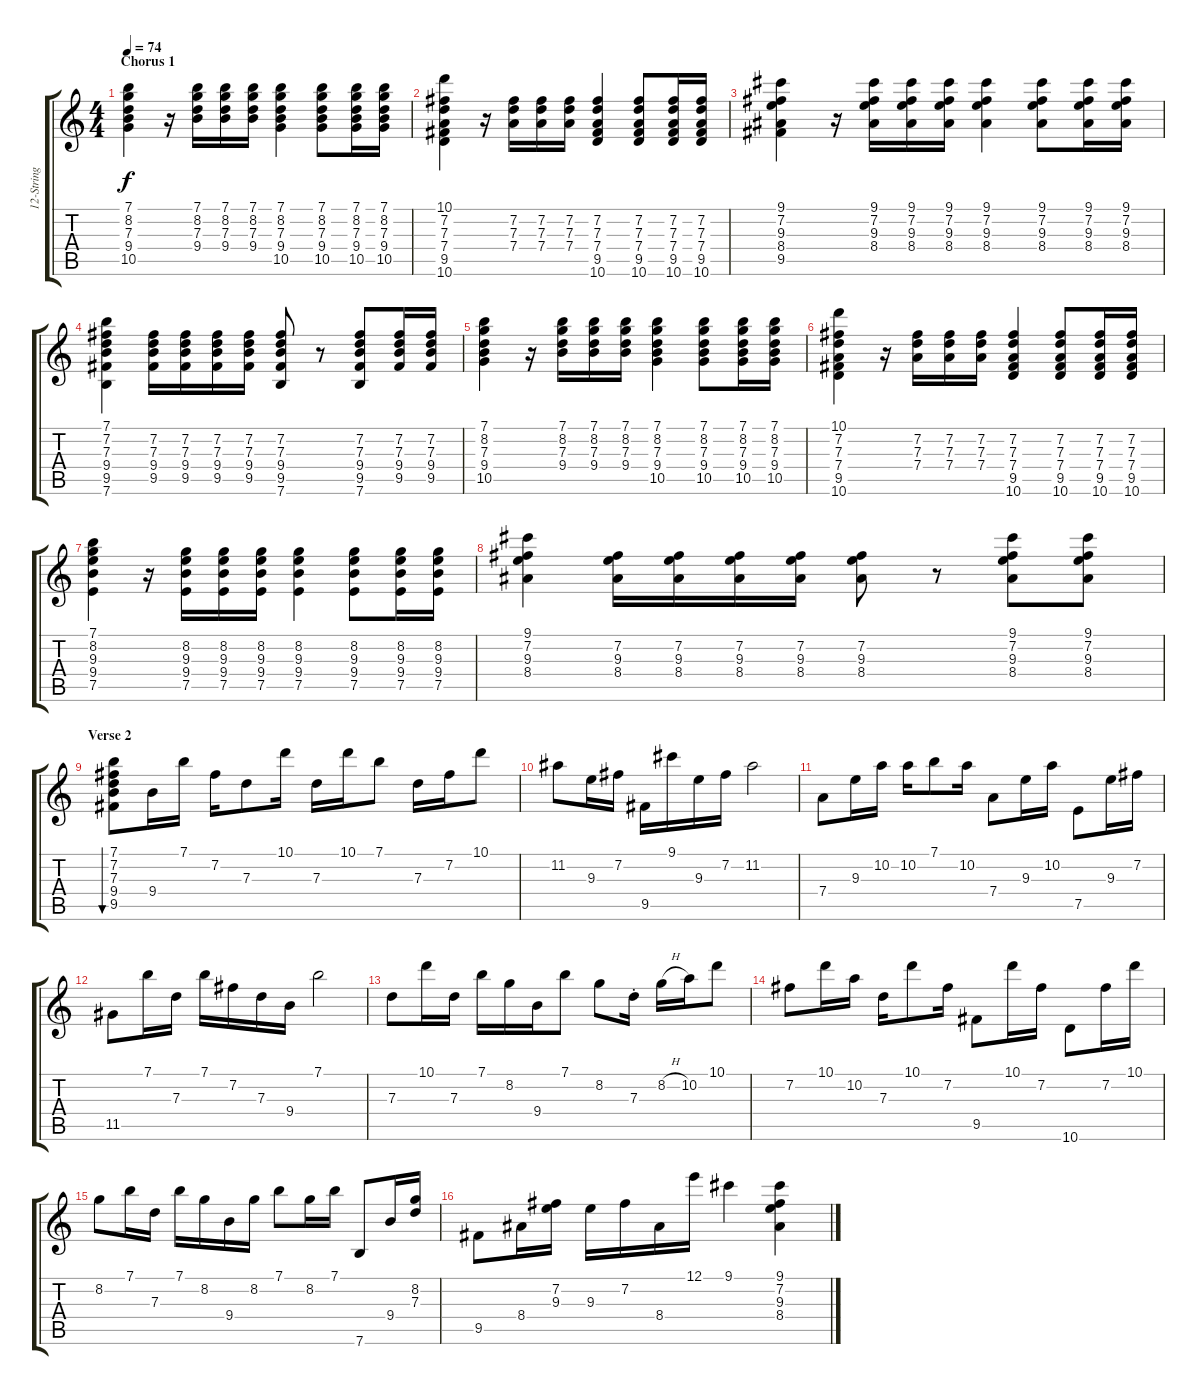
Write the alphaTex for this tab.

\track ("12-String Acoustic" "12-String ") {instrument acousticguitarsteel}
\staff {score tabs}
\tuning (E4 B3 G3 D3 A2 E2) {hide}
\ts (4 4)
\section ("" "Chorus 1")
\tempo 74
\clef g2
\ks c
(7.1 8.2 7.3 9.4 10.5).4{dy f volume 12} r.16 (7.1 8.2 7.3 9.4).16 (7.1 8.2 7.3 9.4).16 (7.1 8.2 7.3 9.4).16 (7.1 8.2 7.3 9.4 10.5).4 (7.1 8.2 7.3 9.4 10.5).8 (7.1 8.2 7.3 9.4 10.5).16 (7.1 8.2 7.3 9.4 10.5).16 |
(10.1 7.2 7.3 7.4 9.5 10.6).4 r.16 (7.2 7.3 7.4).16 (7.2 7.3 7.4).16 (7.2 7.3 7.4).16 (7.2 7.3 7.4 9.5 10.6).4 (7.2 7.3 7.4 9.5 10.6).8 (7.2 7.3 7.4 9.5 10.6).16 (7.2 7.3 7.4 9.5 10.6).16 |
(9.1 7.2 9.3 8.4 9.5).4 r.16 (9.1 7.2 9.3 8.4).16 (9.1 7.2 9.3 8.4).16 (9.1 7.2 9.3 8.4).16 (9.1 7.2 9.3 8.4).4 (9.1 7.2 9.3 8.4).8 (9.1 7.2 9.3 8.4).16 (9.1 7.2 9.3 8.4).16 |
(7.1 7.2 7.3 9.4 9.5 7.6).4 (7.2 7.3 9.4 9.5).16 (7.2 7.3 9.4 9.5).16 (7.2 7.3 9.4 9.5).16 (7.2 7.3 9.4 9.5).16 (7.2 7.3 9.4 9.5 7.6).8 r.8 (7.2 7.3 9.4 9.5 7.6).8 (7.2 7.3 9.4 9.5).16 (7.2 7.3 9.4 9.5).16 |
(7.1 8.2 7.3 9.4 10.5).4 r.16 (7.1 8.2 7.3 9.4).16 (7.1 8.2 7.3 9.4).16 (7.1 8.2 7.3 9.4).16 (7.1 8.2 7.3 9.4 10.5).4 (7.1 8.2 7.3 9.4 10.5).8 (7.1 8.2 7.3 9.4 10.5).16 (7.1 8.2 7.3 9.4 10.5).16 |
(10.1 7.2 7.3 7.4 9.5 10.6).4 r.16 (7.2 7.3 7.4).16 (7.2 7.3 7.4).16 (7.2 7.3 7.4).16 (7.2 7.3 7.4 9.5 10.6).4 (7.2 7.3 7.4 9.5 10.6).8 (7.2 7.3 7.4 9.5 10.6).16 (7.2 7.3 7.4 9.5 10.6).16 |
(7.1 8.2 9.3 9.4 7.5).4 r.16 (8.2 9.3 9.4 7.5).16 (8.2 9.3 9.4 7.5).16 (8.2 9.3 9.4 7.5).16 (8.2 9.3 9.4 7.5).4 (8.2 9.3 9.4 7.5).8 (8.2 9.3 9.4 7.5).16 (8.2 9.3 9.4 7.5).16 |
(9.1 7.2 9.3 8.4).4 (7.2 9.3 8.4).16 (7.2 9.3 8.4).16 (7.2 9.3 8.4).16 (7.2 9.3 8.4).16 (7.2 9.3 8.4).8 r.8 (9.1 7.2 9.3 8.4).8 (9.1 7.2 9.3 8.4).8 |
\section ("" "Verse 2")
(7.1 7.2 7.3 9.4 9.5).8{bu 120 volume 14} 9.4.16 7.1.16 7.2.16 7.3.8 10.1.16 7.3.16 10.1.16 7.1.8 7.3.16 7.2.16 10.1.8 |
11.2.8 9.3.16 7.2.16 9.5.16 9.1.16 9.3.16 7.2.16 11.2.2 |
7.4.8 9.3.16 10.2.16 10.2.16 7.1.8 10.2.16 7.4.8 9.3.16 10.2.16 7.5.8 9.3.16 7.2.16 |
11.5.8 7.1.16 7.3.16 7.1.16 7.2.16 7.3.16 9.4.16 7.1.2 |
7.3.8 10.1.16 7.3.16 7.1.16 8.2.16 9.4.16 7.1.8 8.2.8 7.3{st}.16 8.2{h}.16 10.2.16 10.1.8 |
7.2.8 10.1.16 10.2.16 7.3.16 10.1.8 7.2.16 9.5.8 10.1.16 7.2.16 10.6.8 7.2.16 10.1.16 |
8.2.8 7.1.16 7.3.16 7.1.16 8.2.16 9.4.16 8.2.16 7.1.8 8.2.16 7.1.16 7.6.8 9.4.16 (8.2 7.3).16 |
9.5.8 8.4.16 (7.2 9.3).16 9.3.16 7.2.16 8.4.16 12.1.16 9.1.4 (9.1 7.2 9.3 8.4).4
